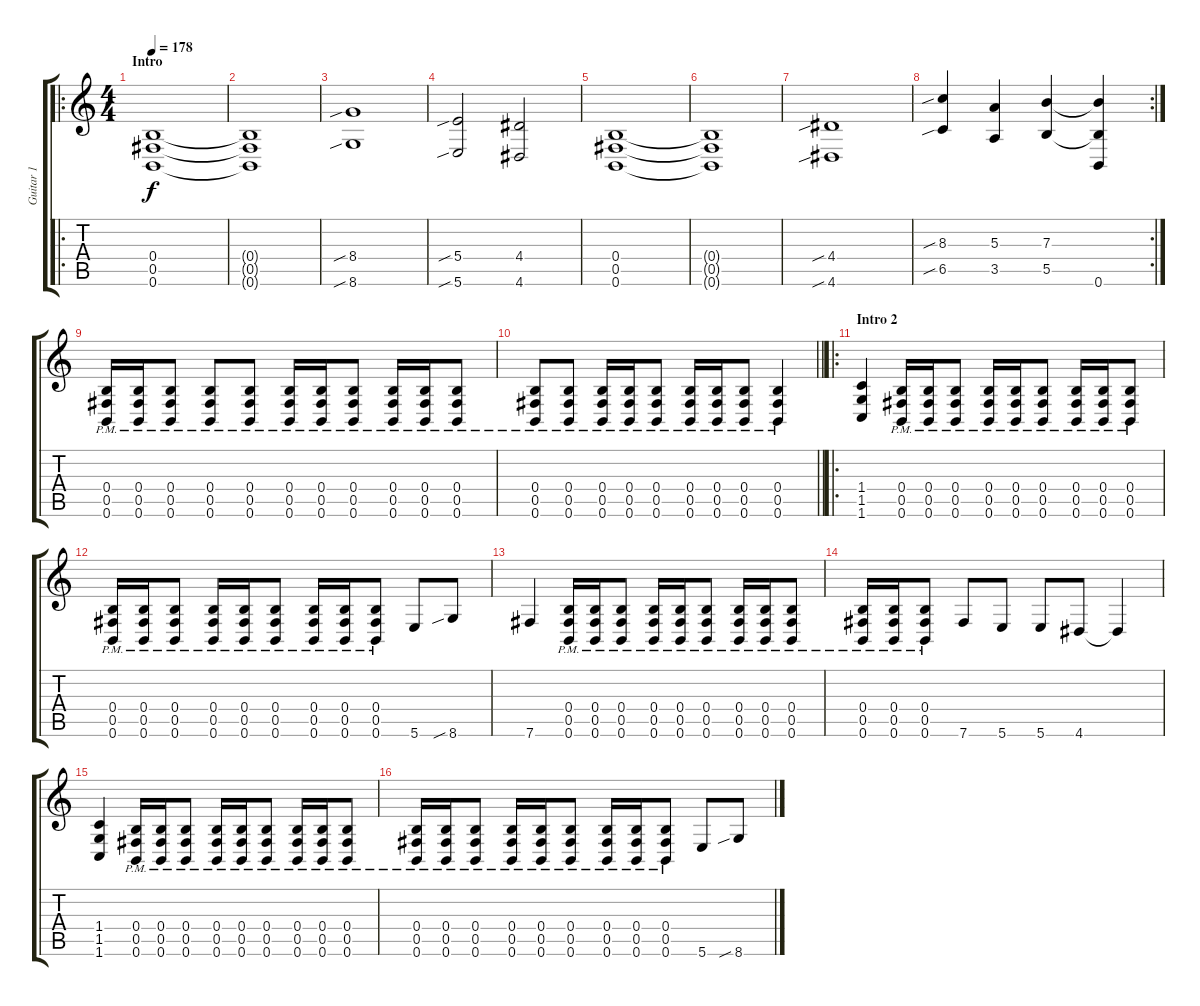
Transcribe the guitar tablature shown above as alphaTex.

\track ("Guitar 1" "Guitar 1") {instrument overdrivenguitar}
\staff {score tabs}
\tuning (Db4 Ab3 E3 B2 Gb2 B1) {hide}
\ro
\ts (4 4)
\section ("" "Intro")
\tempo 178
\clef g2
\ks c
(0.4 0.5 0.6).1{dy f instrument overdrivenguitar} |
(0.4{t} 0.5{t} 0.6{t}).1 |
(8.4{sib} 8.6{sib}).1 |
(5.4{sib} 5.6{sib}).2 (4.4 4.6).2 |
(0.4 0.5 0.6).1 |
(0.4{t} 0.5{t} 0.6{t}).1 |
(4.4{sib} 4.6{sib}).1 |
\rc 2
(8.3{sib} 6.5{sib}).4 (5.3 3.5).4 (7.3 5.5).4 (7.3{t} 5.5{t} 0.6).4 |
(0.4{pm} 0.5{pm} 0.6{pm}).16 (0.4{pm} 0.5{pm} 0.6{pm}).16 (0.4{pm} 0.5{pm} 0.6{pm}).8 (0.4{pm} 0.5{pm} 0.6{pm}).8 (0.4{pm} 0.5{pm} 0.6{pm}).8 (0.4{pm} 0.5{pm} 0.6{pm}).16 (0.4{pm} 0.5{pm} 0.6{pm}).16 (0.4{pm} 0.5{pm} 0.6{pm}).8 (0.4{pm} 0.5{pm} 0.6{pm}).16 (0.4{pm} 0.5{pm} 0.6{pm}).16 (0.4{pm} 0.5{pm} 0.6{pm}).8 |
\barLineRight lightlight
(0.4{pm} 0.5{pm} 0.6{pm}).8 (0.4{pm} 0.5{pm} 0.6{pm}).8 (0.4{pm} 0.5{pm} 0.6{pm}).16 (0.4{pm} 0.5{pm} 0.6{pm}).16 (0.4{pm} 0.5{pm} 0.6{pm}).8 (0.4{pm} 0.5{pm} 0.6{pm}).16 (0.4{pm} 0.5{pm} 0.6{pm}).16 (0.4{pm} 0.5{pm} 0.6{pm}).8 (0.4{pm} 0.5{pm} 0.6{pm}).4 |
\ro
\section ("" "Intro 2")
(1.4 1.5 1.6).4 (0.4{pm} 0.5{pm} 0.6{pm}).16 (0.4{pm} 0.5{pm} 0.6{pm}).16 (0.4{pm} 0.5{pm} 0.6{pm}).8 (0.4{pm} 0.5{pm} 0.6{pm}).16 (0.4{pm} 0.5{pm} 0.6{pm}).16 (0.4{pm} 0.5{pm} 0.6{pm}).8 (0.4{pm} 0.5{pm} 0.6{pm}).16 (0.4{pm} 0.5{pm} 0.6{pm}).16 (0.4{pm} 0.5{pm} 0.6{pm}).8 |
(0.4{pm} 0.5{pm} 0.6{pm}).16 (0.4{pm} 0.5{pm} 0.6{pm}).16 (0.4{pm} 0.5{pm} 0.6{pm}).8 (0.4{pm} 0.5{pm} 0.6{pm}).16 (0.4{pm} 0.5{pm} 0.6{pm}).16 (0.4{pm} 0.5{pm} 0.6{pm}).8 (0.4{pm} 0.5{pm} 0.6{pm}).16 (0.4{pm} 0.5{pm} 0.6{pm}).16 (0.4{pm} 0.5{pm} 0.6{pm}).8 5.6.8 8.6{sib}.8 |
7.6.4 (0.4{pm} 0.5{pm} 0.6{pm}).16 (0.4{pm} 0.5{pm} 0.6{pm}).16 (0.4{pm} 0.5{pm} 0.6{pm}).8 (0.4{pm} 0.5{pm} 0.6{pm}).16 (0.4{pm} 0.5{pm} 0.6{pm}).16 (0.4{pm} 0.5{pm} 0.6{pm}).8 (0.4{pm} 0.5{pm} 0.6{pm}).16 (0.4{pm} 0.5{pm} 0.6{pm}).16 (0.4{pm} 0.5{pm} 0.6{pm}).8 |
(0.4{pm} 0.5{pm} 0.6{pm}).16 (0.4{pm} 0.5{pm} 0.6{pm}).16 (0.4{pm} 0.5{pm} 0.6{pm}).8 7.6.8 5.6.8 5.6.8 4.6.8 4.6{t}.4 |
(1.4 1.5 1.6).4 (0.4{pm} 0.5{pm} 0.6{pm}).16 (0.4{pm} 0.5{pm} 0.6{pm}).16 (0.4{pm} 0.5{pm} 0.6{pm}).8 (0.4{pm} 0.5{pm} 0.6{pm}).16 (0.4{pm} 0.5{pm} 0.6{pm}).16 (0.4{pm} 0.5{pm} 0.6{pm}).8 (0.4{pm} 0.5{pm} 0.6{pm}).16 (0.4{pm} 0.5{pm} 0.6{pm}).16 (0.4{pm} 0.5{pm} 0.6{pm}).8 |
(0.4{pm} 0.5{pm} 0.6{pm}).16 (0.4{pm} 0.5{pm} 0.6{pm}).16 (0.4{pm} 0.5{pm} 0.6{pm}).8 (0.4{pm} 0.5{pm} 0.6{pm}).16 (0.4{pm} 0.5{pm} 0.6{pm}).16 (0.4{pm} 0.5{pm} 0.6{pm}).8 (0.4{pm} 0.5{pm} 0.6{pm}).16 (0.4{pm} 0.5{pm} 0.6{pm}).16 (0.4{pm} 0.5{pm} 0.6{pm}).8 5.6.8 8.6{sib}.8
